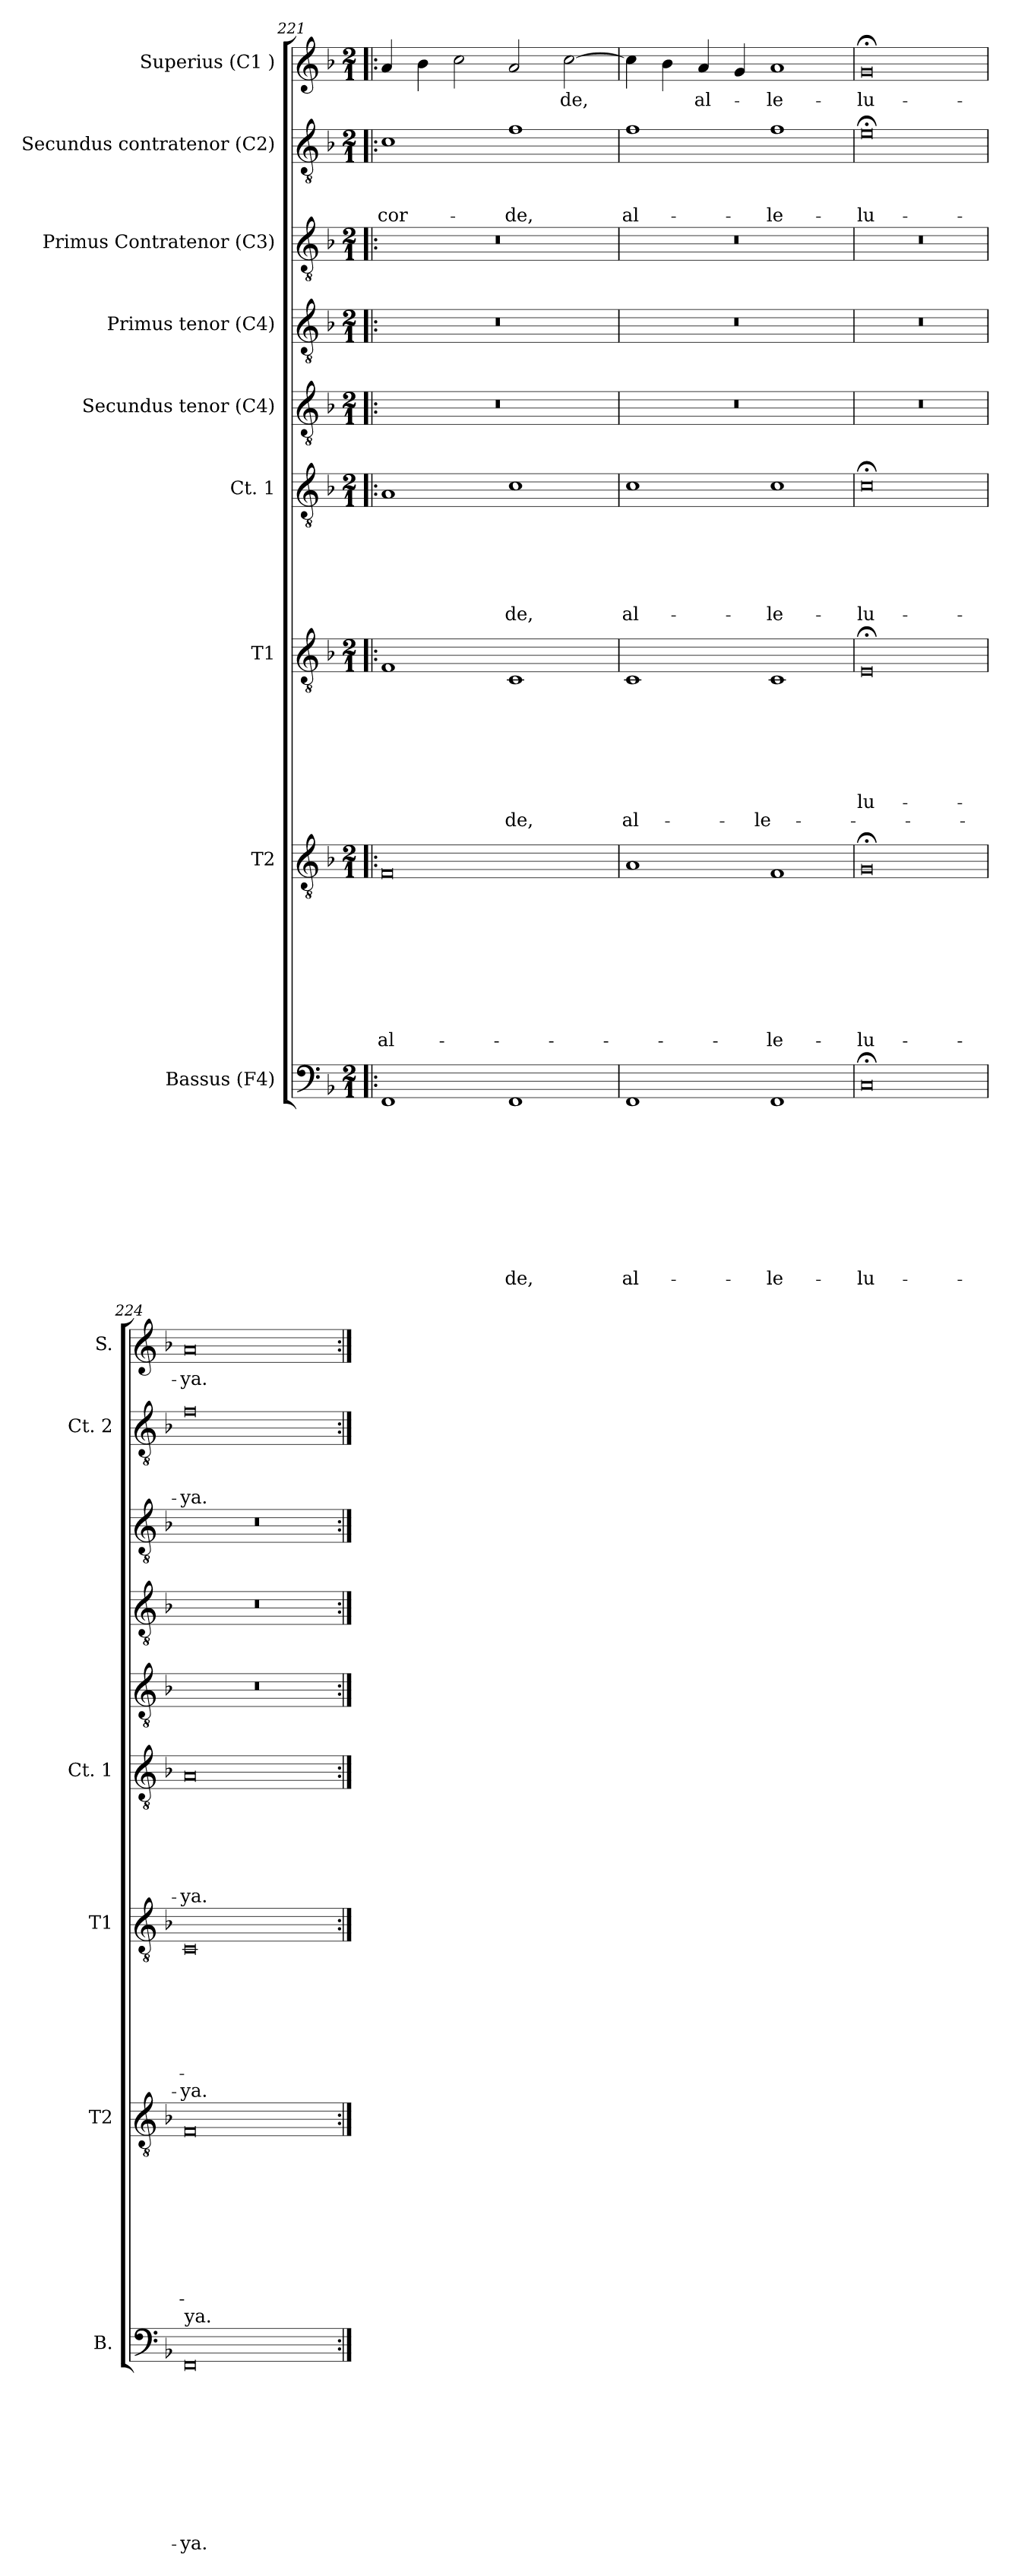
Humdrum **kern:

**kern	**text	**text	**text	**text	**text	**text	**text	**text	**text	**text	**kern	**text	**text	**text	**text	**text	**text	**text	**text	**text	**kern	**text	**text	**text	**text	**text	**text	**text	**text	**kern	**text	**text	**text	**text	**text	**text	**kern	**kern	**kern	**kern	**text	**text	**text	**kern	**text
*part9	*part9	*part9	*part9	*part9	*part9	*part9	*part9	*part9	*part9	*part9	*part8	*part8	*part8	*part8	*part8	*part8	*part8	*part8	*part8	*part8	*part7	*part7	*part7	*part7	*part7	*part7	*part7	*part7	*part7	*part6	*part6	*part6	*part6	*part6	*part6	*part6	*part5	*part4	*part3	*part2	*part2	*part2	*part2	*part1	*part1
*staff9	*staff9	*staff9	*staff9	*staff9	*staff9	*staff9	*staff9	*staff9	*staff9	*staff9	*staff8	*staff8	*staff8	*staff8	*staff8	*staff8	*staff8	*staff8	*staff8	*staff8	*staff7	*staff7	*staff7	*staff7	*staff7	*staff7	*staff7	*staff7	*staff7	*staff6	*staff6	*staff6	*staff6	*staff6	*staff6	*staff6	*staff5	*staff4	*staff3	*staff2	*staff2	*staff2	*staff2	*staff1	*staff1
*I"Bassus (F4)	*	*	*	*	*	*	*	*	*	*	*I"T2	*	*	*	*	*	*	*	*	*	*I"T1	*	*	*	*	*	*	*	*	*I"Ct. 1	*	*	*	*	*	*	*I"Secundus tenor (C4)	*I"Primus tenor (C4)	*I"Primus Contratenor (C3)	*I"Secundus contratenor (C2)	*	*	*	*I"Superius (C1 )	*
*I'B.	*	*	*	*	*	*	*	*	*	*	*I'T2	*	*	*	*	*	*	*	*	*	*I'T1	*	*	*	*	*	*	*	*	*I'Ct. 1	*	*	*	*	*	*	*	*	*	*I'Ct. 2	*	*	*	*I'S.	*
!!LO:PB:g=z
*clefF4	*	*	*	*	*	*	*	*	*	*	*clefGv2	*	*	*	*	*	*	*	*	*	*clefGv2	*	*	*	*	*	*	*	*	*clefGv2	*	*	*	*	*	*	*clefGv2	*clefGv2	*clefGv2	*clefGv2	*	*	*	*clefG2	*
*k[b-]	*	*	*	*	*	*	*	*	*	*	*k[b-]	*	*	*	*	*	*	*	*	*	*k[b-]	*	*	*	*	*	*	*	*	*k[b-]	*	*	*	*	*	*	*k[b-]	*k[b-]	*k[b-]	*k[b-]	*	*	*	*k[b-]	*
*F:	*	*	*	*	*	*	*	*	*	*	*F:	*	*	*	*	*	*	*	*	*	*F:	*	*	*	*	*	*	*	*	*F:	*	*	*	*	*	*	*F:	*F:	*F:	*F:	*	*	*	*F:	*
*M2/1	*	*	*	*	*	*	*	*	*	*	*M2/1	*	*	*	*	*	*	*	*	*	*M2/1	*	*	*	*	*	*	*	*	*M2/1	*	*	*	*	*	*	*M2/1	*M2/1	*M2/1	*M2/1	*	*	*	*M2/1	*
=221!|:	=221!|:	=221!|:	=221!|:	=221!|:	=221!|:	=221!|:	=221!|:	=221!|:	=221!|:	=221!|:	=221!|:	=221!|:	=221!|:	=221!|:	=221!|:	=221!|:	=221!|:	=221!|:	=221!|:	=221!|:	=221!|:	=221!|:	=221!|:	=221!|:	=221!|:	=221!|:	=221!|:	=221!|:	=221!|:	=221!|:	=221!|:	=221!|:	=221!|:	=221!|:	=221!|:	=221!|:	=221!|:	=221!|:	=221!|:	=221!|:	=221!|:	=221!|:	=221!|:	=221!|:	=221!|:
!	!	!	!	!	!	!	!	!	!	!	!	!	!	!	!	!	!	!	!	!LO:LY:b	!	!	!	!	!	!	!	!	!	!	!	!	!	!	!	!	!	!	!	!	!	!	!LO:LY:b:rj	!	!
1FF	.	.	.	.	.	.	.	.	.	.	0F	.	.	.	.	.	.	.	.	al-	1F	.	.	.	.	.	.	.	.	1A	.	.	.	.	.	.	0r	0r	0r	1c	.	.	cor-	4a/	.
.	.	.	.	.	.	.	.	.	.	.	.	.	.	.	.	.	.	.	.	.	.	.	.	.	.	.	.	.	.	.	.	.	.	.	.	.	.	.	.	.	.	.	.	4b-\	.
.	.	.	.	.	.	.	.	.	.	.	.	.	.	.	.	.	.	.	.	.	.	.	.	.	.	.	.	.	.	.	.	.	.	.	.	.	.	.	.	.	.	.	.	2cc\	.
!	!	!	!	!	!	!	!	!	!	!LO:LY:b	!	!	!	!	!	!	!	!	!	!	!	!	!	!	!	!	!	!	!LO:LY:b	!	!	!	!	!	!	!LO:LY:b	!	!	!	!	!	!	!LO:LY:b:rj	!	!
1FF	.	.	.	.	.	.	.	.	.	-de,	.	.	.	.	.	.	.	.	.	.	1C	.	.	.	.	.	.	.	de,	1c	.	.	.	.	.	-de,	.	.	.	1f	.	.	-de,	2a/	.
!	!	!	!	!	!	!	!	!	!	!	!	!	!	!	!	!	!	!	!	!	!	!	!	!	!	!	!	!	!	!	!	!	!	!	!	!	!	!	!	!	!	!	!	!	!LO:LY:b:rj
.	.	.	.	.	.	.	.	.	.	.	.	.	.	.	.	.	.	.	.	.	.	.	.	.	.	.	.	.	.	.	.	.	.	.	.	.	.	.	.	.	.	.	.	[>2cc\	-de,
=222	=222	=222	=222	=222	=222	=222	=222	=222	=222	=222	=222	=222	=222	=222	=222	=222	=222	=222	=222	=222	=222	=222	=222	=222	=222	=222	=222	=222	=222	=222	=222	=222	=222	=222	=222	=222	=222	=222	=222	=222	=222	=222	=222	=222	=222
!	!	!	!	!	!	!	!	!	!	!LO:LY:b	!	!	!	!	!	!	!	!	!	!	!	!	!	!	!	!	!	!	!LO:LY:b	!	!	!	!	!	!	!LO:LY:b	!	!	!	!	!	!	!LO:LY:b:rj	!	!
1FF	.	.	.	.	.	.	.	.	.	al-	1A	.	.	.	.	.	.	.	.	.	1C	.	.	.	.	.	.	.	al-	1c	.	.	.	.	.	al-	0r	0r	0r	1f	.	.	al-	4cc\]	.
.	.	.	.	.	.	.	.	.	.	.	.	.	.	.	.	.	.	.	.	.	.	.	.	.	.	.	.	.	.	.	.	.	.	.	.	.	.	.	.	.	.	.	.	4b-\	.
!	!	!	!	!	!	!	!	!	!	!	!	!	!	!	!	!	!	!	!	!	!	!	!	!	!	!	!	!	!	!	!	!	!	!	!	!	!	!	!	!	!	!	!	!	!LO:LY:b:rj
.	.	.	.	.	.	.	.	.	.	.	.	.	.	.	.	.	.	.	.	.	.	.	.	.	.	.	.	.	.	.	.	.	.	.	.	.	.	.	.	.	.	.	.	4a/	al-
.	.	.	.	.	.	.	.	.	.	.	.	.	.	.	.	.	.	.	.	.	.	.	.	.	.	.	.	.	.	.	.	.	.	.	.	.	.	.	.	.	.	.	.	4g/	.
!	!	!	!	!	!	!	!	!	!	!LO:LY:b	!	!	!	!	!	!	!	!	!	!LO:LY:b	!	!	!	!	!	!	!	!	!LO:LY:b	!	!	!	!	!	!	!LO:LY:b	!	!	!	!	!	!	!LO:LY:b:rj	!	!LO:LY:b:rj
1FF	.	.	.	.	.	.	.	.	.	-le-	1F	.	.	.	.	.	.	.	.	-le-	1C	.	.	.	.	.	.	.	-le-	1c	.	.	.	.	.	-le-	.	.	.	1f	.	.	-le-	1a	-le-
=223	=223	=223	=223	=223	=223	=223	=223	=223	=223	=223	=223	=223	=223	=223	=223	=223	=223	=223	=223	=223	=223	=223	=223	=223	=223	=223	=223	=223	=223	=223	=223	=223	=223	=223	=223	=223	=223	=223	=223	=223	=223	=223	=223	=223	=223
!	!	!	!	!	!	!	!	!	!	!LO:LY:b	!	!	!	!	!	!	!	!	!	!LO:LY:b	!	!	!	!	!	!	!	!LO:LY:b	!	!	!	!	!	!	!	!LO:LY:b	!	!	!	!	!	!	!LO:LY:b:rj	!	!LO:LY:b:rj
0C;<	.	.	.	.	.	.	.	.	.	-lu-	0G;	.	.	.	.	.	.	.	.	-lu-	0E;	.	.	.	.	.	.	-lu-	.	0c;	.	.	.	.	.	-lu-	0r	0r	0r	0e;	.	.	-lu-	0g;	-lu-
=224	=224	=224	=224	=224	=224	=224	=224	=224	=224	=224	=224	=224	=224	=224	=224	=224	=224	=224	=224	=224	=224	=224	=224	=224	=224	=224	=224	=224	=224	=224	=224	=224	=224	=224	=224	=224	=224	=224	=224	=224	=224	=224	=224	=224	=224
!LO:TX:a:t=ya.	!	!	!	!	!	!	!	!	!	!	!	!	!	!	!	!	!	!	!	!	!	!	!	!	!	!	!	!	!	!	!	!	!	!	!	!	!	!	!	!	!	!	!	!	!
!	!	!	!	!	!	!	!	!	!	!LO:LY:b	!	!	!	!	!	!	!	!	!	!	!	!	!	!	!	!	!	!	!LO:LY:b	!	!	!	!	!	!	!LO:LY:b	!	!	!	!	!	!	!LO:LY:b:rj	!	!LO:LY:b:rj
0FF	.	.	.	.	.	.	.	.	.	-ya.	0F	.	.	.	.	.	.	.	.	.	0C	.	.	.	.	.	.	.	-ya.	0A	.	.	.	.	.	-ya.	0r	0r	0r	0f	.	.	-ya.	0a	-ya.
=:|!	=:|!	=:|!	=:|!	=:|!	=:|!	=:|!	=:|!	=:|!	=:|!	=:|!	=:|!	=:|!	=:|!	=:|!	=:|!	=:|!	=:|!	=:|!	=:|!	=:|!	=:|!	=:|!	=:|!	=:|!	=:|!	=:|!	=:|!	=:|!	=:|!	=:|!	=:|!	=:|!	=:|!	=:|!	=:|!	=:|!	=:|!	=:|!	=:|!	=:|!	=:|!	=:|!	=:|!	=:|!	=:|!
*-	*-	*-	*-	*-	*-	*-	*-	*-	*-	*-	*-	*-	*-	*-	*-	*-	*-	*-	*-	*-	*-	*-	*-	*-	*-	*-	*-	*-	*-	*-	*-	*-	*-	*-	*-	*-	*-	*-	*-	*-	*-	*-	*-	*-	*-
